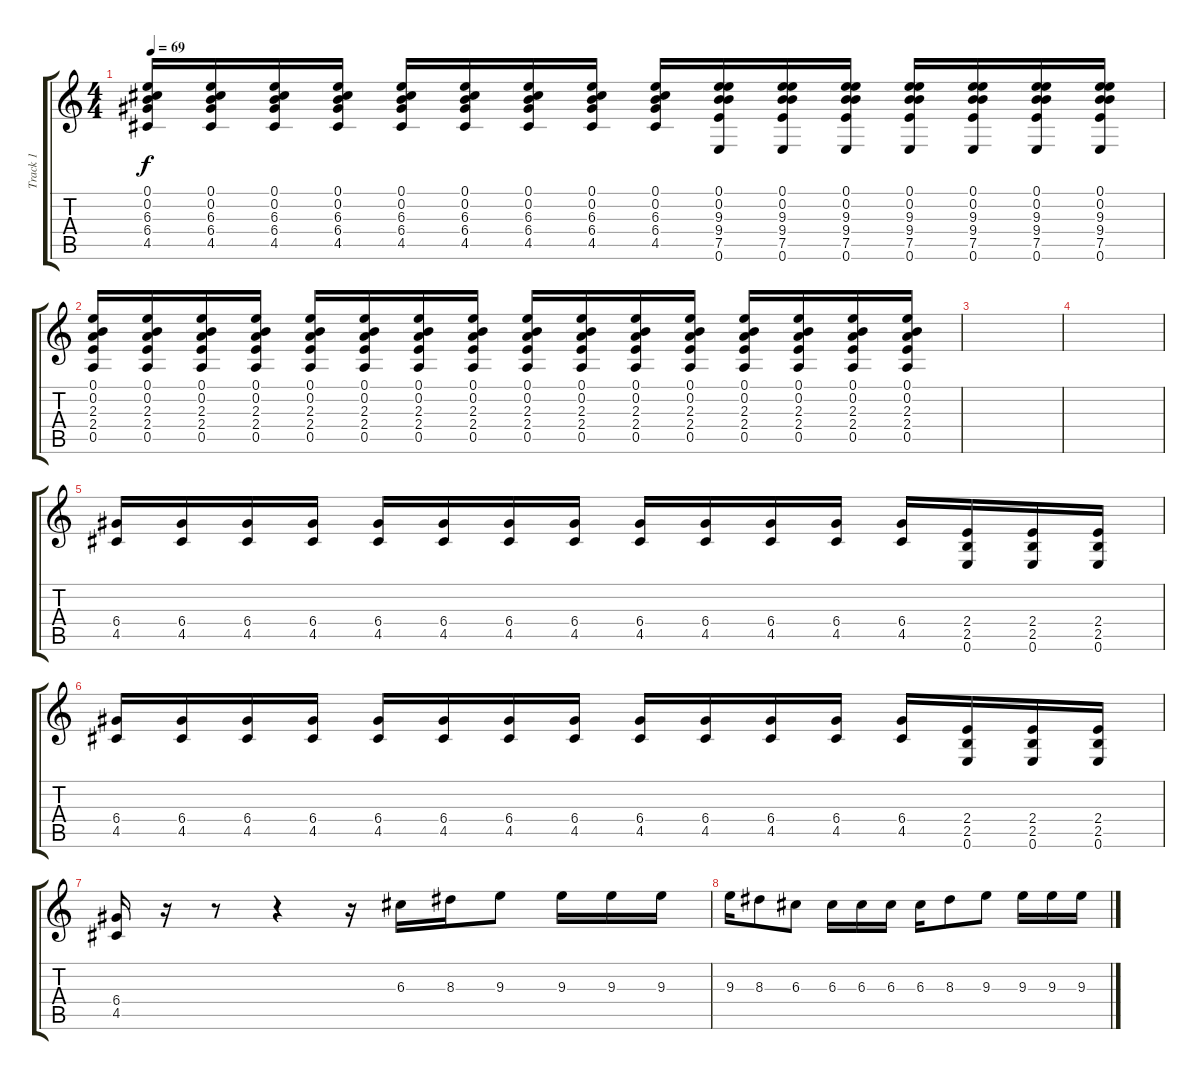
\track ("Track 1" "Track 1") {instrument overdrivenguitar}
\staff {score tabs}
\tuning (E4 B3 G3 D3 A2 E2) {hide}
\ts (4 4)
\tempo 69
\clef g2
\ks c
(0.1 0.2 6.3 6.4 4.5).16{dy f} (0.1 0.2 6.3 6.4 4.5).16 (0.1 0.2 6.3 6.4 4.5).16 (0.1 0.2 6.3 6.4 4.5).16 (0.1 0.2 6.3 6.4 4.5).16 (0.1 0.2 6.3 6.4 4.5).16 (0.1 0.2 6.3 6.4 4.5).16 (0.1 0.2 6.3 6.4 4.5).16 (0.1 0.2 6.3 6.4 4.5).16 (0.1 0.2 9.3 9.4 7.5 0.6).16 (0.1 0.2 9.3 9.4 7.5 0.6).16 (0.1 0.2 9.3 9.4 7.5 0.6).16 (0.1 0.2 9.3 9.4 7.5 0.6).16 (0.1 0.2 9.3 9.4 7.5 0.6).16 (0.1 0.2 9.3 9.4 7.5 0.6).16 (0.1 0.2 9.3 9.4 7.5 0.6).16 |
(0.1 0.2 2.3 2.4 0.5).16 (0.1 0.2 2.3 2.4 0.5).16 (0.1 0.2 2.3 2.4 0.5).16 (0.1 0.2 2.3 2.4 0.5).16 (0.1 0.2 2.3 2.4 0.5).16 (0.1 0.2 2.3 2.4 0.5).16 (0.1 0.2 2.3 2.4 0.5).16 (0.1 0.2 2.3 2.4 0.5).16 (0.1 0.2 2.3 2.4 0.5).16 (0.1 0.2 2.3 2.4 0.5).16 (0.1 0.2 2.3 2.4 0.5).16 (0.1 0.2 2.3 2.4 0.5).16 (0.1 0.2 2.3 2.4 0.5).16 (0.1 0.2 2.3 2.4 0.5).16 (0.1 0.2 2.3 2.4 0.5).16 (0.1 0.2 2.3 2.4 0.5).16 |
|
|
(6.4 4.5).16 (6.4 4.5).16 (6.4 4.5).16 (6.4 4.5).16 (6.4 4.5).16 (6.4 4.5).16 (6.4 4.5).16 (6.4 4.5).16 (6.4 4.5).16 (6.4 4.5).16 (6.4 4.5).16 (6.4 4.5).16 (6.4 4.5).16 (2.4 2.5 0.6).16 (2.4 2.5 0.6).16 (2.4 2.5 0.6).16 |
(6.4 4.5).16 (6.4 4.5).16 (6.4 4.5).16 (6.4 4.5).16 (6.4 4.5).16 (6.4 4.5).16 (6.4 4.5).16 (6.4 4.5).16 (6.4 4.5).16 (6.4 4.5).16 (6.4 4.5).16 (6.4 4.5).16 (6.4 4.5).16 (2.4 2.5 0.6).16 (2.4 2.5 0.6).16 (2.4 2.5 0.6).16 |
(6.4 4.5).16 r.16 r.8 r.4 r.16 6.3.16 8.3.16 9.3.8 9.3.16 9.3.16 9.3.16 |
9.3.16 8.3.8 6.3.8 6.3.16 6.3.16 6.3.16 6.3.16 8.3.8 9.3.8 9.3.16 9.3.16 9.3.16
